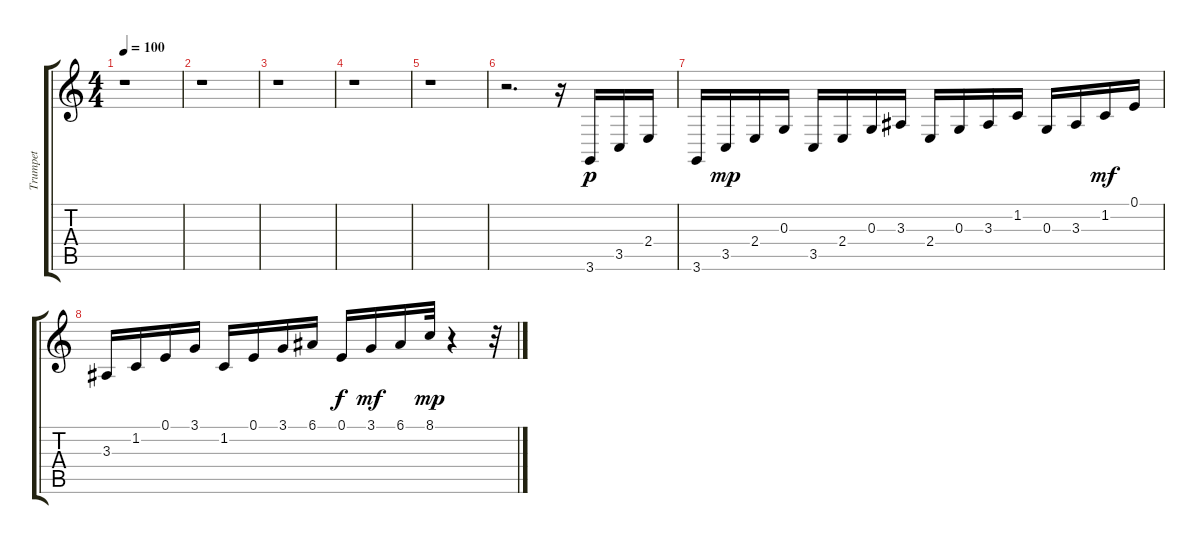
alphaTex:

\track ("Trumpet" "Trumpet") {instrument orchestralharp}
\staff {score tabs}
\tuning (E4 B3 G3 D3 A2 E2) {hide}
\ts (4 4)
\tempo 100
\clef g2
\ks c
r.1{dy p} |
r.1 |
r.1 |
r.1 |
r.1 |
r.2{d} r.16 3.6.16 3.5.16 2.4.16 |
3.6.16 3.5.16{dy mp} 2.4.16 0.3.16 3.5.16 2.4.16 0.3.16 3.3.16 2.4.16 0.3.16 3.3.16 1.2.16 0.3.16 3.3.16 1.2.16{dy mf} 0.1.16 |
3.3.16 1.2.16 0.1.16 3.1.16 1.2.16 0.1.16 3.1.16 6.1.16 0.1.16{dy f} 3.1.16{dy mf} 6.1.16 8.1.32{dy mp} r.4 r.32
